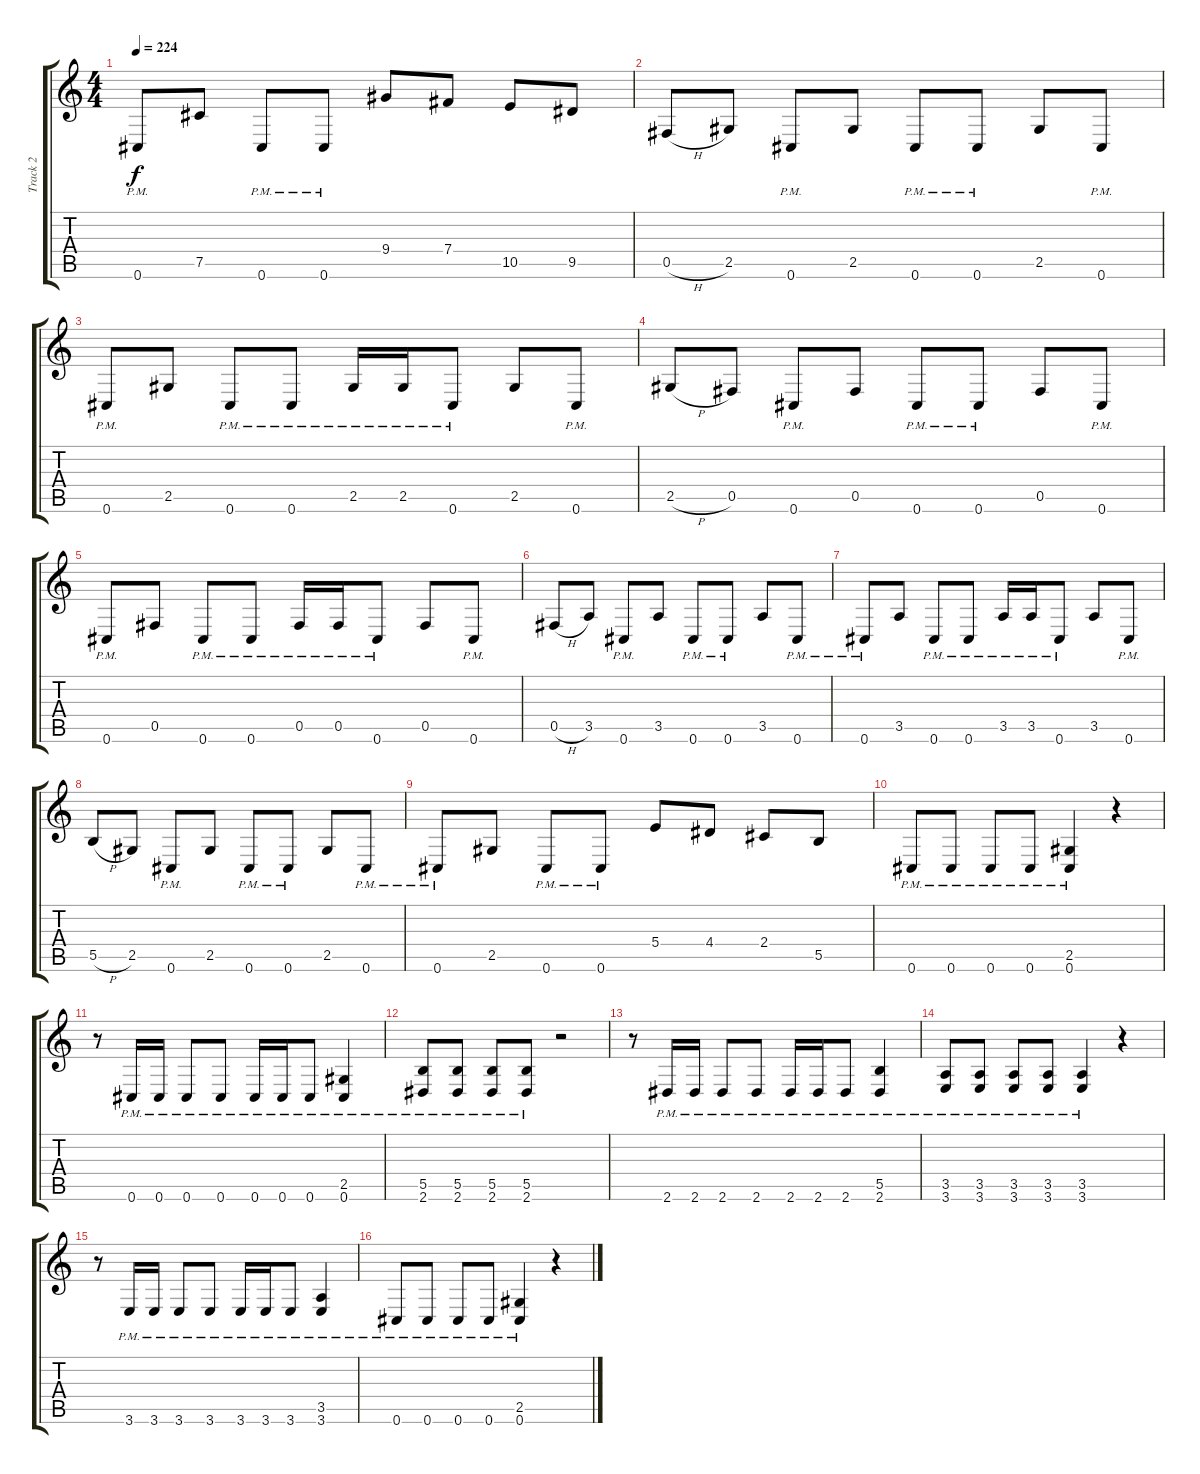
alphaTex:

\track ("Track 2" "Track 2") {instrument overdrivenguitar}
\staff {score tabs}
\tuning (Db4 Ab3 E3 B2 Gb2 Db2) {hide}
\ts (4 4)
\tempo 224
\clef g2
\ks c
0.6{pm}.8{dy f} 7.5.8 0.6{pm}.8 0.6{pm}.8 9.4.8 7.4.8 10.5.8 9.5.8 |
0.5{h}.8 2.5.8 0.6{pm}.8 2.5.8 0.6{pm}.8 0.6{pm}.8 2.5.8 0.6{pm}.8 |
0.6{pm}.8 2.5.8 0.6{pm}.8 0.6{pm}.8 2.5{pm}.16 2.5{pm}.16 0.6{pm}.8 2.5.8 0.6{pm}.8 |
2.5{h}.8 0.5.8 0.6{pm}.8 0.5.8 0.6{pm}.8 0.6{pm}.8 0.5.8 0.6{pm}.8 |
0.6{pm}.8 0.5.8 0.6{pm}.8 0.6{pm}.8 0.5{pm}.16 0.5{pm}.16 0.6{pm}.8 0.5.8 0.6{pm}.8 |
0.5{h}.8 3.5.8 0.6{pm}.8 3.5.8 0.6{pm}.8 0.6{pm}.8 3.5.8 0.6{pm}.8 |
0.6{pm}.8 3.5.8 0.6{pm}.8 0.6{pm}.8 3.5{pm}.16 3.5{pm}.16 0.6{pm}.8 3.5.8 0.6{pm}.8 |
5.5{h}.8 2.5.8 0.6{pm}.8 2.5.8 0.6{pm}.8 0.6{pm}.8 2.5.8 0.6{pm}.8 |
0.6{pm}.8 2.5.8 0.6{pm}.8 0.6{pm}.8 5.4.8 4.4.8 2.4.8 5.5.8 |
0.6{pm}.8 0.6{pm}.8 0.6{pm}.8 0.6{pm}.8 (2.5{pm} 0.6{pm}).4 r.4 |
r.8 0.6{pm}.16 0.6{pm}.16 0.6{pm}.8 0.6{pm}.8 0.6{pm}.16 0.6{pm}.16 0.6{pm}.8 (2.5{pm} 0.6{pm}).4 |
(5.5{pm} 2.6{pm}).8 (5.5{pm} 2.6{pm}).8 (5.5{pm} 2.6{pm}).8 (5.5{pm} 2.6{pm}).8 r.2 |
r.8 2.6{pm}.16 2.6{pm}.16 2.6{pm}.8 2.6{pm}.8 2.6{pm}.16 2.6{pm}.16 2.6{pm}.8 (5.5{pm} 2.6{pm}).4 |
(3.5{pm} 3.6{pm}).8 (3.5{pm} 3.6{pm}).8 (3.5{pm} 3.6{pm}).8 (3.5{pm} 3.6{pm}).8 (3.5{pm} 3.6{pm}).4 r.4 |
r.8 3.6{pm}.16 3.6{pm}.16 3.6{pm}.8 3.6{pm}.8 3.6{pm}.16 3.6{pm}.16 3.6{pm}.8 (3.5{pm} 3.6{pm}).4 |
0.6{pm}.8 0.6{pm}.8 0.6{pm}.8 0.6{pm}.8 (2.5{pm} 0.6{pm}).4 r.4
